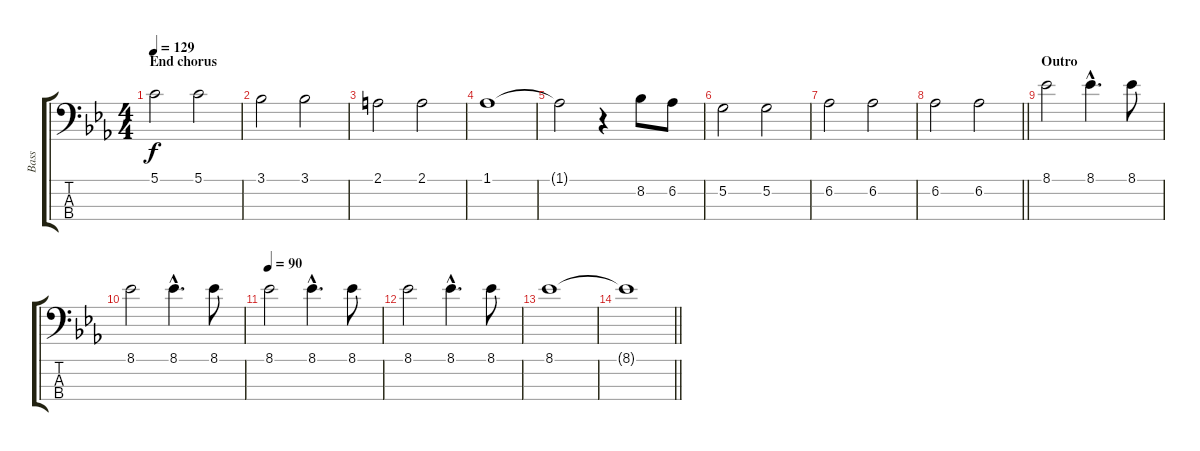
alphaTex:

\track ("Bass" "Bass") {instrument electricbassfinger}
\staff {score tabs}
\tuning (G2 D2 A1 E1) {hide}
\ts (4 4)
\section ("" "End chorus")
\tempo 129
\clef f4
\ks eb
5.1.2{dy f} 5.1.2 |
3.1.2 3.1.2 |
2.1.2 2.1.2 |
1.1.1 |
1.1{t}.2 r.4 8.2.8 6.2.8 |
5.2.2 5.2.2 |
6.2.2 6.2.2 |
\barLineRight lightlight
6.2.2 6.2.2 |
\section ("" "Outro")
8.1.2 8.1{hac}.4{d} 8.1.8 |
8.1.2 8.1{hac}.4{d} 8.1.8 |
\tempo 90
8.1.2 8.1{hac}.4{d} 8.1.8 |
8.1.2 8.1{hac}.4{d} 8.1.8 |
8.1.1{volume 0} |
\barLineRight lightlight
8.1{t}.1
